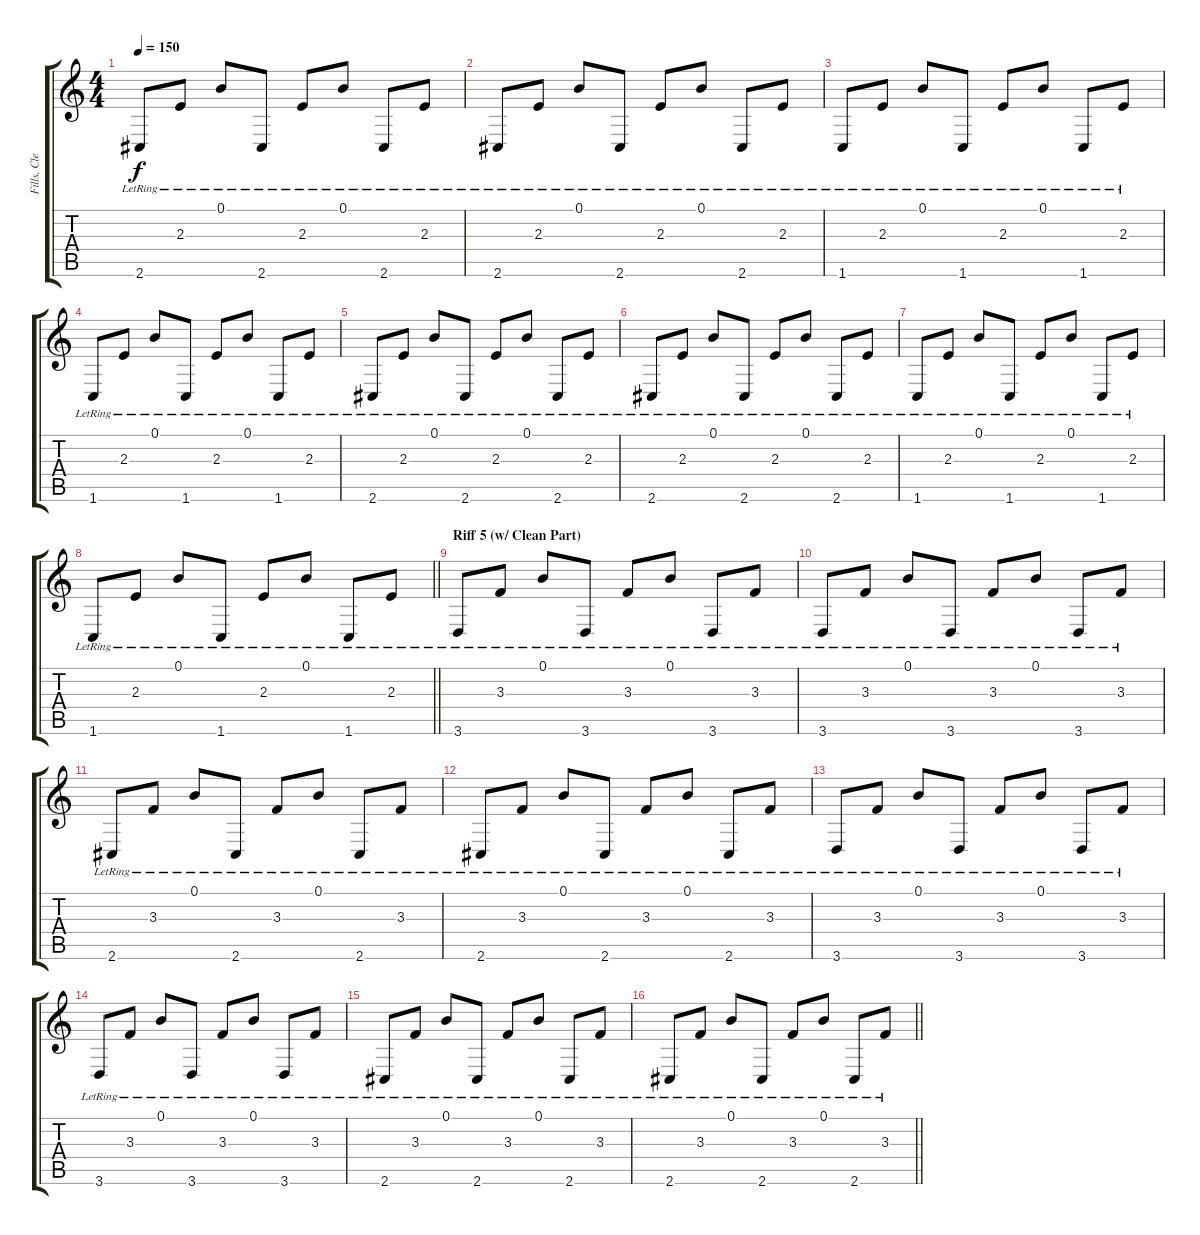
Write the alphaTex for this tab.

\track ("Fills, Clean Part" "Fills, Cle") {instrument overdrivenguitar}
\staff {score tabs}
\tuning (B3 Gb3 D3 A2 E2 B1) {hide}
\ts (4 4)
\tempo 150
\clef g2
\ks c
2.6{lr}.8{dy f} 2.3{lr}.8 0.1{lr}.8 2.6{lr}.8 2.3{lr}.8 0.1{lr}.8 2.6{lr}.8 2.3{lr}.8 |
2.6{lr}.8 2.3{lr}.8 0.1{lr}.8 2.6{lr}.8 2.3{lr}.8 0.1{lr}.8 2.6{lr}.8 2.3{lr}.8 |
1.6{lr}.8 2.3{lr}.8 0.1{lr}.8 1.6{lr}.8 2.3{lr}.8 0.1{lr}.8 1.6{lr}.8 2.3{lr}.8 |
1.6{lr}.8 2.3{lr}.8 0.1{lr}.8 1.6{lr}.8 2.3{lr}.8 0.1{lr}.8 1.6{lr}.8 2.3{lr}.8 |
2.6{lr}.8 2.3{lr}.8 0.1{lr}.8 2.6{lr}.8 2.3{lr}.8 0.1{lr}.8 2.6{lr}.8 2.3{lr}.8 |
2.6{lr}.8 2.3{lr}.8 0.1{lr}.8 2.6{lr}.8 2.3{lr}.8 0.1{lr}.8 2.6{lr}.8 2.3{lr}.8 |
1.6{lr}.8 2.3{lr}.8 0.1{lr}.8 1.6{lr}.8 2.3{lr}.8 0.1{lr}.8 1.6{lr}.8 2.3{lr}.8 |
\barLineRight lightlight
1.6{lr}.8 2.3{lr}.8 0.1{lr}.8 1.6{lr}.8 2.3{lr}.8 0.1{lr}.8 1.6{lr}.8 2.3{lr}.8 |
\section ("" "Riff 5 (w/ Clean Part)")
3.6{lr}.8 3.3{lr}.8 0.1{lr}.8 3.6{lr}.8 3.3{lr}.8 0.1{lr}.8 3.6{lr}.8 3.3{lr}.8 |
3.6{lr}.8 3.3{lr}.8 0.1{lr}.8 3.6{lr}.8 3.3{lr}.8 0.1{lr}.8 3.6{lr}.8 3.3{lr}.8 |
2.6{lr}.8 3.3{lr}.8 0.1{lr}.8 2.6{lr}.8 3.3{lr}.8 0.1{lr}.8 2.6{lr}.8 3.3{lr}.8 |
2.6{lr}.8 3.3{lr}.8 0.1{lr}.8 2.6{lr}.8 3.3{lr}.8 0.1{lr}.8 2.6{lr}.8 3.3{lr}.8 |
3.6{lr}.8 3.3{lr}.8 0.1{lr}.8 3.6{lr}.8 3.3{lr}.8 0.1{lr}.8 3.6{lr}.8 3.3{lr}.8 |
3.6{lr}.8 3.3{lr}.8 0.1{lr}.8 3.6{lr}.8 3.3{lr}.8 0.1{lr}.8 3.6{lr}.8 3.3{lr}.8 |
2.6{lr}.8 3.3{lr}.8 0.1{lr}.8 2.6{lr}.8 3.3{lr}.8 0.1{lr}.8 2.6{lr}.8 3.3{lr}.8 |
\barLineRight lightlight
2.6{lr}.8 3.3{lr}.8 0.1{lr}.8 2.6{lr}.8 3.3{lr}.8 0.1{lr}.8 2.6{lr}.8 3.3{lr}.8
